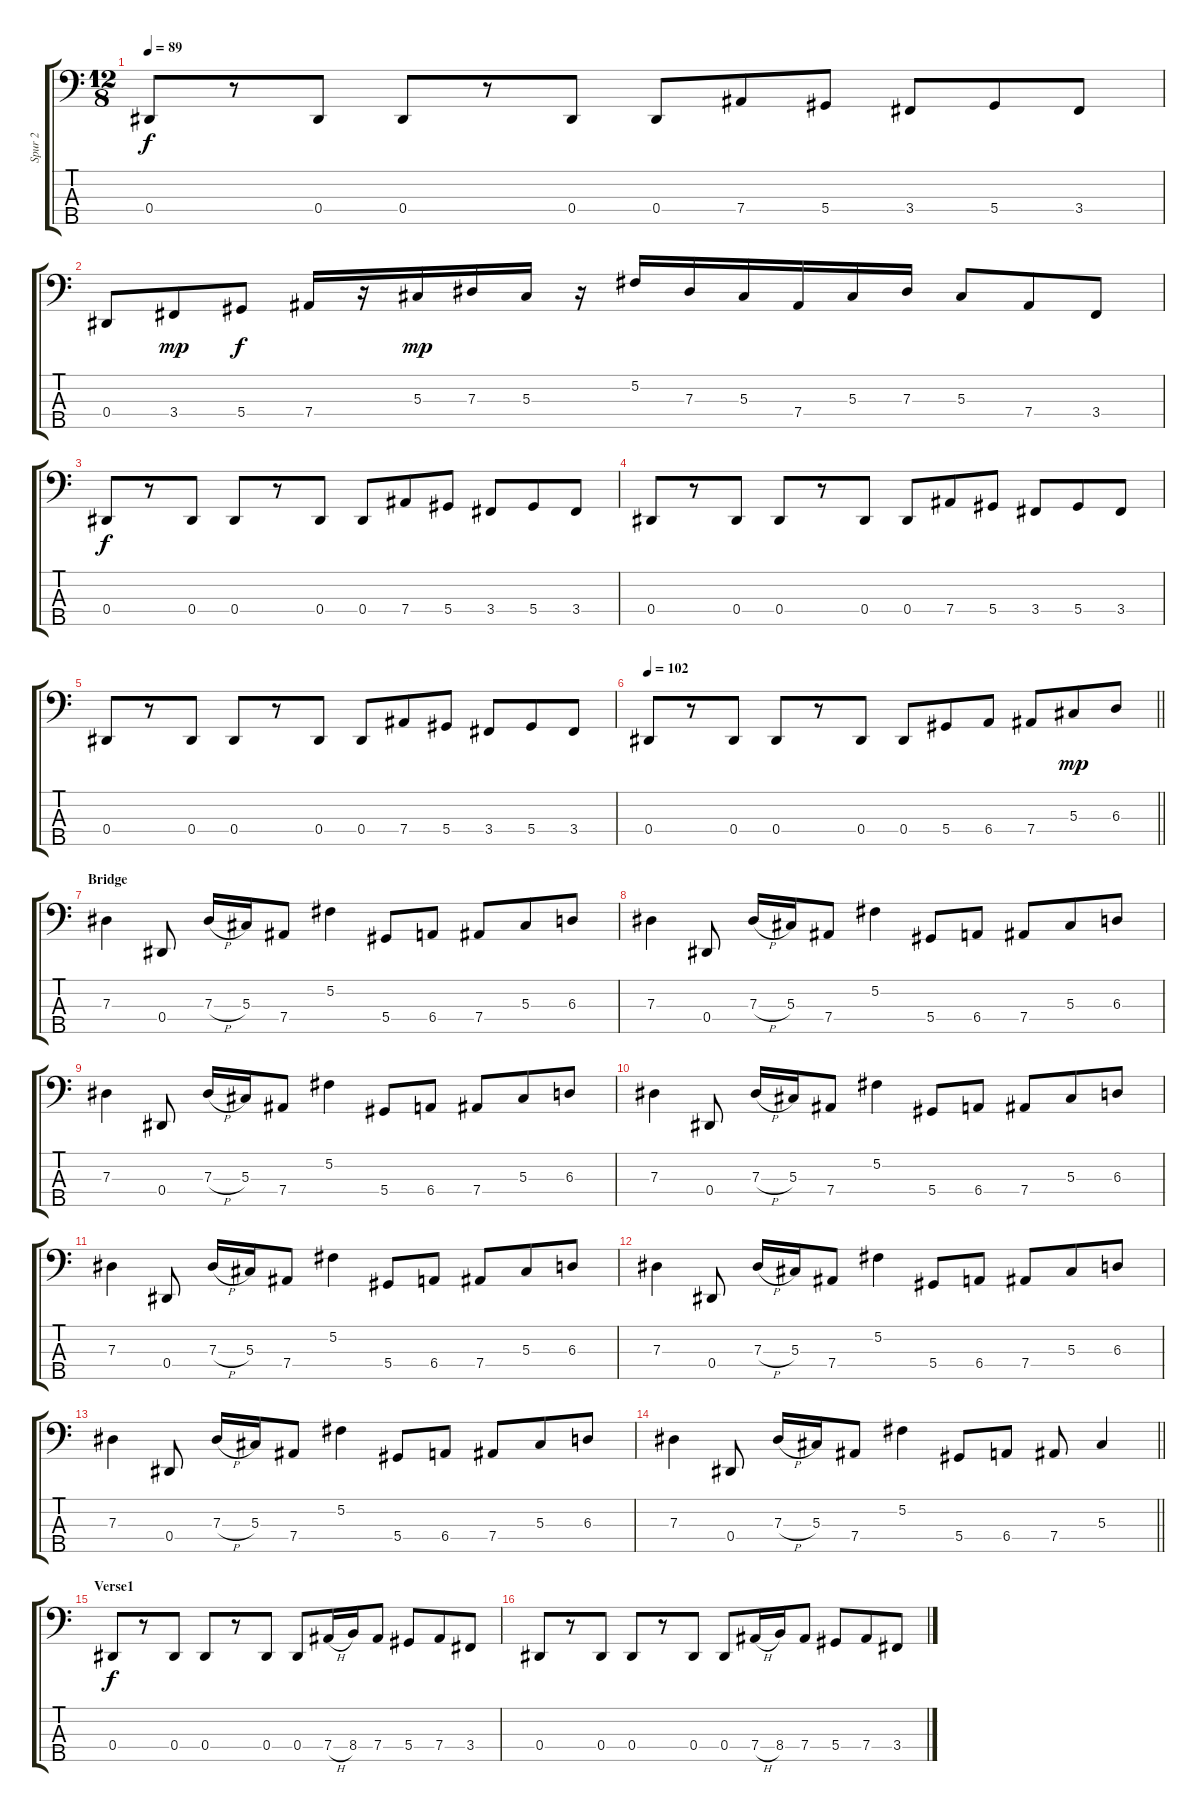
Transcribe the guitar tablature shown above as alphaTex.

\track ("Spur 2" "Spur 2") {instrument electricbasspick}
\staff {score tabs}
\tuning (Gb2 Db2 Ab1 Eb1 Bb0) {hide}
\ts (12 8)
\tempo 89
\clef f4
\ks c
0.4.8{dy f} r.8 0.4.8 0.4.8 r.8 0.4.8 0.4.8 7.4.8 5.4.8 3.4.8 5.4.8 3.4.8 |
0.4.8 3.4.8{dy mp} 5.4.8{dy f} 7.4.16 r.16 5.3.16{dy mp} 7.3.16 5.3.16 r.16 5.2.16 7.3.16 5.3.16 7.4.16 5.3.16 7.3.16 5.3.8 7.4.8 3.4.8 |
0.4.8{dy f} r.8 0.4.8 0.4.8 r.8 0.4.8 0.4.8 7.4.8 5.4.8 3.4.8 5.4.8 3.4.8 |
0.4.8 r.8 0.4.8 0.4.8 r.8 0.4.8 0.4.8 7.4.8 5.4.8 3.4.8 5.4.8 3.4.8 |
0.4.8 r.8 0.4.8 0.4.8 r.8 0.4.8 0.4.8 7.4.8 5.4.8 3.4.8 5.4.8 3.4.8 |
\tempo 102
\barLineRight lightlight
0.4.8 r.8 0.4.8 0.4.8 r.8 0.4.8 0.4.8 5.4.8 6.4.8 7.4.8 5.3.8{dy mp} 6.3.8 |
\section ("" "Bridge")
7.3.4 0.4.8 7.3{h}.16 5.3.16 7.4.8 5.2.4 5.4.8 6.4.8 7.4.8 5.3.8 6.3.8 |
7.3.4 0.4.8 7.3{h}.16 5.3.16 7.4.8 5.2.4 5.4.8 6.4.8 7.4.8 5.3.8 6.3.8 |
7.3.4 0.4.8 7.3{h}.16 5.3.16 7.4.8 5.2.4 5.4.8 6.4.8 7.4.8 5.3.8 6.3.8 |
7.3.4 0.4.8 7.3{h}.16 5.3.16 7.4.8 5.2.4 5.4.8 6.4.8 7.4.8 5.3.8 6.3.8 |
7.3.4 0.4.8 7.3{h}.16 5.3.16 7.4.8 5.2.4 5.4.8 6.4.8 7.4.8 5.3.8 6.3.8 |
7.3.4 0.4.8 7.3{h}.16 5.3.16 7.4.8 5.2.4 5.4.8 6.4.8 7.4.8 5.3.8 6.3.8 |
7.3.4 0.4.8 7.3{h}.16 5.3.16 7.4.8 5.2.4 5.4.8 6.4.8 7.4.8 5.3.8 6.3.8 |
\barLineRight lightlight
7.3.4 0.4.8 7.3{h}.16 5.3.16 7.4.8 5.2.4 5.4.8 6.4.8 7.4.8 5.3.4 |
\section ("" "Verse1")
0.4.8{dy f} r.8 0.4.8 0.4.8 r.8 0.4.8 0.4.8 7.4{h}.16 8.4.16 7.4.8 5.4.8 7.4.8 3.4.8 |
0.4.8 r.8 0.4.8 0.4.8 r.8 0.4.8 0.4.8 7.4{h}.16 8.4.16 7.4.8 5.4.8 7.4.8 3.4.8
